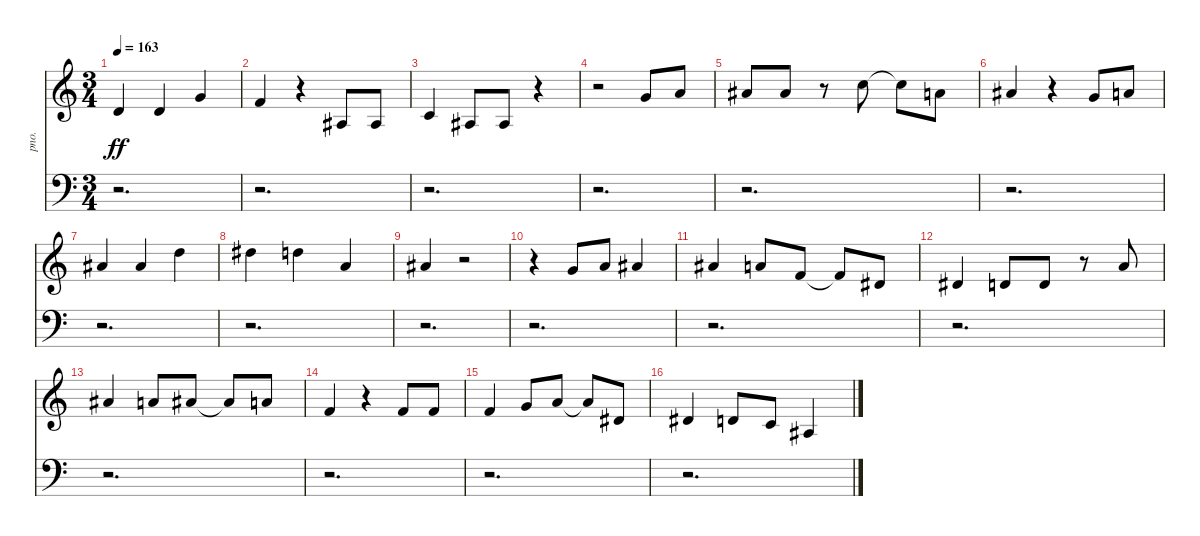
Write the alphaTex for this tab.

\bracketExtendMode nobrackets
\track ("Melody" "pno.") {instrument acousticgrandpiano}
\staff {score}
\tuning (E4 B3 G3 D3 A2 E2)
\ts (3 4)
\tempo 163
\clef g2
\ks aminor
3.2.4{dy ff} 3.2.4 3.1.4 |
1.1.4 r.4 3.3{acc #}.8 3.3{acc #}.8 |
1.2.4 3.3{acc #}.8 3.3{acc #}.8 r.4 |
r.2 3.1.8 5.1.8 |
6.1{acc #}.8 6.1{acc #}.8 r.8 8.1.8 8.1{t}.8 5.1.8 |
6.1{acc #}.4 r.4 3.1.8 5.1.8 |
6.1{acc #}.4 6.1{acc #}.4 10.1.4 |
11.1{acc #}.4 10.1.4 5.1.4 |
6.1{acc #}.4 r.2 |
r.4 3.1.8 5.1.8 6.1{acc #}.4 |
6.1{acc #}.4 5.1.8 1.1.8 1.1{t}.8 4.2{acc #}.8 |
4.2{acc #}.4 3.2.8 3.2.8 r.8 5.1.8 |
6.1{acc #}.4 5.1.8 6.1{acc #}.8 6.1{t acc #}.8 5.1.8 |
1.1.4 r.4 1.1.8 1.1.8 |
1.1.4 3.1.8 5.1.8 5.1{t}.8 4.2{acc #}.8 |
4.2{acc #}.4 3.2.8 1.2.8 3.3{acc #}.4
\staff {score}
\tuning (G2 D2 A1 E1 B0)
\clef f4
\ottava regular
\simile none
\ks aminor
r.2{d dy ff} |
r.2{d} |
r.2{d} |
r.2{d} |
r.2{d} |
r.2{d} |
r.2{d} |
r.2{d} |
r.2{d} |
r.2{d} |
r.2{d} |
r.2{d} |
r.2{d} |
r.2{d} |
r.2{d} |
r.2{d}
